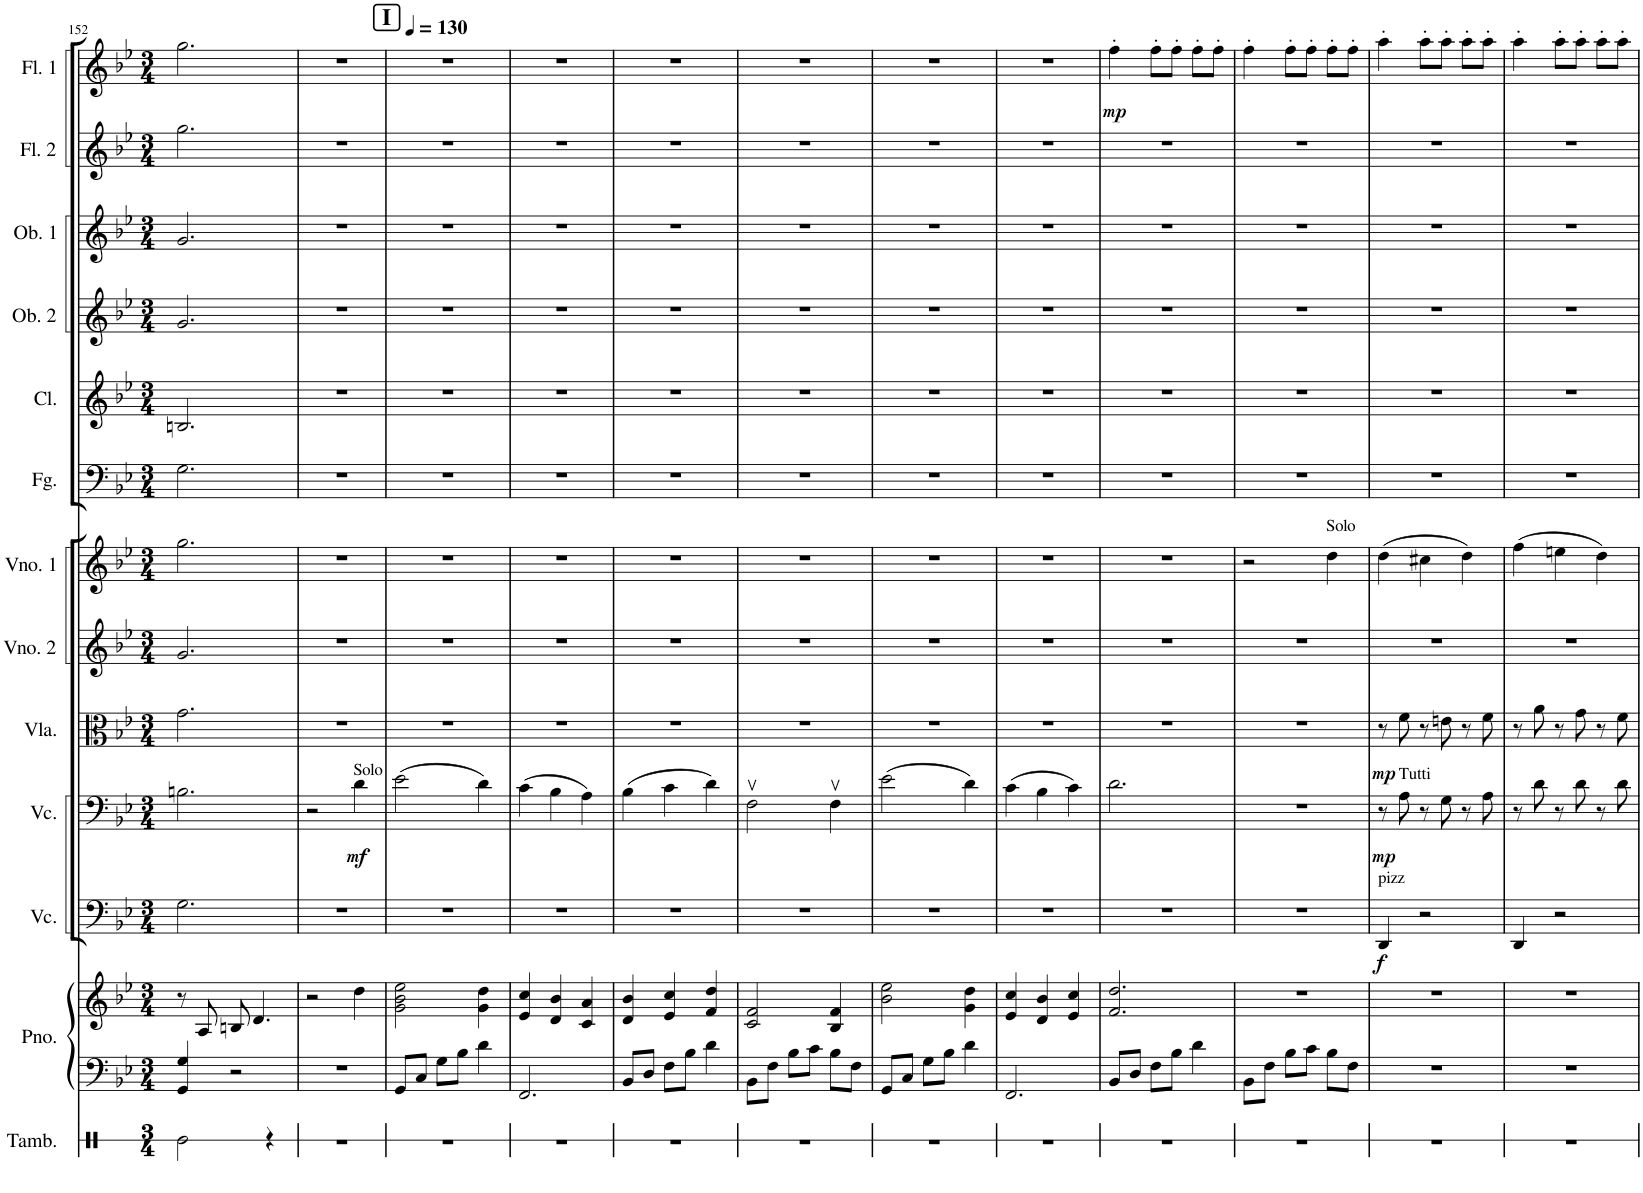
**kern	**kern	**kern	**dynam	**kern	**dynam	**kern	**dynam	**kern	**kern	**kern	**kern	**kern	**kern	**kern	**kern	**dynam
*part12	*part12	*part11	*part11	*part10	*part10	*part9	*part9	*part8	*part7	*part6	*part5	*part4	*part3	*part2	*part1	*part1
*staff13	*staff12	*staff11	*staff11	*staff10	*staff10	*staff9	*staff9	*staff8	*staff7	*staff6	*staff5	*staff4	*staff3	*staff2	*staff1	*staff1
*I"Piano	*	*I"Violoncelo	*	*I"Violoncelo	*	*I"Viola	*	*I"Violino 2	*I"Violino 1	*I"Fagote	*I"Clarinete em Bb	*I"Oboé 2	*I"Oboé 1	*I"Flauta 2	*I"Flauta 1	*
*I'Pno.	*	*I'Vc.	*	*I'Vc.	*	*I'Vla.	*	*I'Vno. 2	*I'Vno. 1	*I'Fg.	*I'Cl.	*I'Ob. 2	*I'Ob. 1	*I'Fl. 2	*I'Fl. 1	*
!!LO:PB:g=z
*clefF4	*clefG2	*clefF4	*	*clefF4	*	*clefC3	*	*clefG2	*clefG2	*clefF4	*clefG2	*clefG2	*clefG2	*clefG2	*clefG2	*
*	*	*	*	*	*	*	*	*	*	*	*Trd1c2	*	*	*	*	*
*k[b-e-]	*k[b-e-]	*k[b-e-]	*	*k[b-e-]	*	*k[b-e-]	*	*k[b-e-]	*k[b-e-]	*k[b-e-]	*k[b-e-]	*k[b-e-]	*k[b-e-]	*k[b-e-]	*k[b-e-]	*
*M3/4	*M3/4	*M3/4	*	*M3/4	*	*M3/4	*	*M3/4	*M3/4	*M3/4	*M3/4	*M3/4	*M3/4	*M3/4	*M3/4	*
=152	=152	=152	=152	=152	=152	=152	=152	=152	=152	=152	=152	=152	=152	=152	=152	=152
4GG/ 4G/	8r	2.G\	.	2.Bn\	.	2.g\	.	2.g/	2.gg\	2.G\	2.Bn/	2.g/	2.g/	2.gg\	2.gg\	.
.	8A/	.	.	.	.	.	.	.	.	.	.	.	.	.	.	.
2r	8Bn/	.	.	.	.	.	.	.	.	.	.	.	.	.	.	.
.	4.d/	.	.	.	.	.	.	.	.	.	.	.	.	.	.	.
=153	=153	=153	=153	=153	=153	=153	=153	=153	=153	=153	=153	=153	=153	=153	=153	=153
2.r	2r	2.r	.	2r	.	2.r	.	2.r	2.r	2.r	2.r	2.r	2.r	2.r	2.r	.
!	!	!	!	!LO:TX:a:t=Solo	!	!	!	!	!	!	!	!	!	!	!	!
!	!	!	!	!	!LO:DY:b	!	!	!	!	!	!	!	!	!	!	!
.	4dd\	.	.	4d\	mf	.	.	.	.	.	.	.	.	.	.	.
=154	=154	=154	=154	=154	=154	=154	=154	=154	=154	=154	=154	=154	=154	=154	=154	=154
!!LO:REH:place=s1:a:B:cj:fs=14:t=I
*	*	*	*	*	*	*	*	*	*	*	*	*	*	*	*MM130	*
8GG/L	2g\ 2b-\ 2ee-\	2.r	.	(2e-\	.	2.r	.	2.r	2.r	2.r	2.r	2.r	2.r	2.r	2.r	.
8C/J	.	.	.	.	.	.	.	.	.	.	.	.	.	.	.	.
8G\L	.	.	.	.	.	.	.	.	.	.	.	.	.	.	.	.
8B-\J	.	.	.	.	.	.	.	.	.	.	.	.	.	.	.	.
4d\	4g\ 4dd\	.	.	4d\)	.	.	.	.	.	.	.	.	.	.	.	.
=155	=155	=155	=155	=155	=155	=155	=155	=155	=155	=155	=155	=155	=155	=155	=155	=155
2.FF/	4e-/ 4cc/	2.r	.	(4c\	.	2.r	.	2.r	2.r	2.r	2.r	2.r	2.r	2.r	2.r	.
.	4d/ 4b-/	.	.	4B-\	.	.	.	.	.	.	.	.	.	.	.	.
.	4c/ 4a/	.	.	4A\)	.	.	.	.	.	.	.	.	.	.	.	.
=156	=156	=156	=156	=156	=156	=156	=156	=156	=156	=156	=156	=156	=156	=156	=156	=156
8BB-/L	4d/ 4b-/	2.r	.	(4B-\	.	2.r	.	2.r	2.r	2.r	2.r	2.r	2.r	2.r	2.r	.
8D/J	.	.	.	.	.	.	.	.	.	.	.	.	.	.	.	.
8F\L	4e-/ 4cc/	.	.	4c\	.	.	.	.	.	.	.	.	.	.	.	.
8B-\J	.	.	.	.	.	.	.	.	.	.	.	.	.	.	.	.
4d\	4f/ 4dd/	.	.	4d\)	.	.	.	.	.	.	.	.	.	.	.	.
=157	=157	=157	=157	=157	=157	=157	=157	=157	=157	=157	=157	=157	=157	=157	=157	=157
*	*	*	*	*	*	*	*	*	*	*	*	*	*	*	*^	*
8BB-\L	2c/ 2f/	2.r	.	2Fv\	.	2.r	.	2.r	2.r	2.r	2.r	2.r	2.r	2.r	2.r	2F!	.
8F\J	.	.	.	.	.	.	.	.	.	.	.	.	.	.	.	.	.
8B-\L	.	.	.	.	.	.	.	.	.	.	.	.	.	.	.	.	.
8c\J	.	.	.	.	.	.	.	.	.	.	.	.	.	.	.	.	.
8B-\L	4B-/ 4f/	.	.	4Fv\	.	.	.	.	.	.	.	.	.	.	.	4F	.
8F\J	.	.	.	.	.	.	.	.	.	.	.	.	.	.	.	.	.
=158	=158	=158	=158	=158	=158	=158	=158	=158	=158	=158	=158	=158	=158	=158	=158	=158	=158
8GG/L	2b-\ 2ee-\	2.r	.	(2e-\	.	2.r	.	2.r	2.r	2.r	2.r	2.r	2.r	2.r	2.r	(2e-	.
8C/J	.	.	.	.	.	.	.	.	.	.	.	.	.	.	.	.	.
8G\L	.	.	.	.	.	.	.	.	.	.	.	.	.	.	.	.	.
8B-\J	.	.	.	.	.	.	.	.	.	.	.	.	.	.	.	.	.
4d\	4g\ 4dd\	.	.	4d\)	.	.	.	.	.	.	.	.	.	.	.	4d)	.
=159	=159	=159	=159	=159	=159	=159	=159	=159	=159	=159	=159	=159	=159	=159	=159	=159	=159
2.FF/	4e-/ 4cc/	2.r	.	(4c\	.	2.r	.	2.r	2.r	2.r	2.r	2.r	2.r	2.r	2.r	(4c	.
.	4d/ 4b-/	.	.	4B-\	.	.	.	.	.	.	.	.	.	.	.	4B-	.
.	4e-/ 4cc/	.	.	4c\)	.	.	.	.	.	.	.	.	.	.	.	4c)	.
=160	=160	=160	=160	=160	=160	=160	=160	=160	=160	=160	=160	=160	=160	=160	=160	=160	=160
!	!	!	!	!	!	!	!	!	!	!	!	!	!	!	!	!	!LO:DY:b
*	*	*	*	*	*	*	*	*	*	*	*	*	*	*	*v	*v	*
8BB-/L	2.f/ 2.dd/	2.r	.	2.d\	.	2.r	.	2.r	2.r	2.r	2.r	2.r	2.r	2.r	4ff'\	mp
8D/J	.	.	.	.	.	.	.	.	.	.	.	.	.	.	.	.
8F\L	.	.	.	.	.	.	.	.	.	.	.	.	.	.	8ff'\L	.
8B-\J	.	.	.	.	.	.	.	.	.	.	.	.	.	.	8ff'\J	.
4d\	.	.	.	.	.	.	.	.	.	.	.	.	.	.	8ff'\L	.
.	.	.	.	.	.	.	.	.	.	.	.	.	.	.	8ff'\J	.
=161	=161	=161	=161	=161	=161	=161	=161	=161	=161	=161	=161	=161	=161	=161	=161	=161
*	*	*	*	*	*	*	*	*	*	*	*^	*	*	*	*	*
8BB-\L	2.r	2.r	.	2.r	.	2.r	.	2.r	2r	2.r	2.r	2ryy	2.r	2.r	2.r	4ff'\	.
8F\J	.	.	.	.	.	.	.	.	.	.	.	.	.	.	.	.	.
8B-\L	.	.	.	.	.	.	.	.	.	.	.	.	.	.	.	8ff'\L	.
8c\J	.	.	.	.	.	.	.	.	.	.	.	.	.	.	.	8ff'\J	.
!	!	!	!	!	!	!	!	!	!LO:TX:a:t=Solo	!	!	!	!	!	!	!	!
8B-\L	.	.	.	.	.	.	.	.	4dd\	.	.	4dd	.	.	.	8ff'\L	.
8F\J	.	.	.	.	.	.	.	.	.	.	.	.	.	.	.	8ff'\J	.
=162	=162	=162	=162	=162	=162	=162	=162	=162	=162	=162	=162	=162	=162	=162	=162	=162	=162
!	!	!LO:TX:a:t=pizz	!	!	!	!	!	!	!	!	!	!	!	!	!	!	!
!	!	!	!LO:DY:b	!	!LO:DY:b	!	!LO:DY:b	!	!	!	!	!	!	!	!	!	!
2.r	2.r	4DD/	f	8r	mp	8r	mp	2.r	(4dd\	2.r	2.r	4dd	2.r	2.r	2.r	4aa'\	.
!	!	!	!	!LO:TX:a:t=Tutti	!	!	!	!	!	!	!	!	!	!	!	!	!
.	.	.	.	8A\	.	8f\	.	.	.	.	.	.	.	.	.	.	.
.	.	2r	.	8r	.	8r	.	.	4cc#X\	.	.	4cc#X	.	.	.	8aa'\L	.
.	.	.	.	8G\	.	8en\	.	.	.	.	.	.	.	.	.	8aa'\J	.
.	.	.	.	8r	.	8r	.	.	4dd\)	.	.	4dd	.	.	.	8aa'\L	.
.	.	.	.	8A\	.	8f\	.	.	.	.	.	.	.	.	.	8aa'\J	.
=163	=163	=163	=163	=163	=163	=163	=163	=163	=163	=163	=163	=163	=163	=163	=163	=163	=163
2.r	2.r	4DD/	.	8r	.	8r	.	2.r	(4ff\	2.r	2.r	4ff	2.r	2.r	2.r	4aa'\	.
.	.	.	.	8d\	.	8a\	.	.	.	.	.	.	.	.	.	.	.
.	.	2r	.	8r	.	8r	.	.	4een\	.	.	4een	.	.	.	8aa'\L	.
.	.	.	.	8d\	.	8g\	.	.	.	.	.	.	.	.	.	8aa'\J	.
.	.	.	.	8r	.	8r	.	.	4dd\)	.	.	4dd	.	.	.	8aa'\L	.
.	.	.	.	8d\	.	8f\	.	.	.	.	.	.	.	.	.	8aa'\J	.
*	*	*	*	*	*	*	*	*	*	*	*v	*v	*	*	*	*	*
=	=	=	=	=	=	=	=	=	=	=	=	=	=	=	=	=
*-	*-	*-	*-	*-	*-	*-	*-	*-	*-	*-	*-	*-	*-	*-	*-	*-
